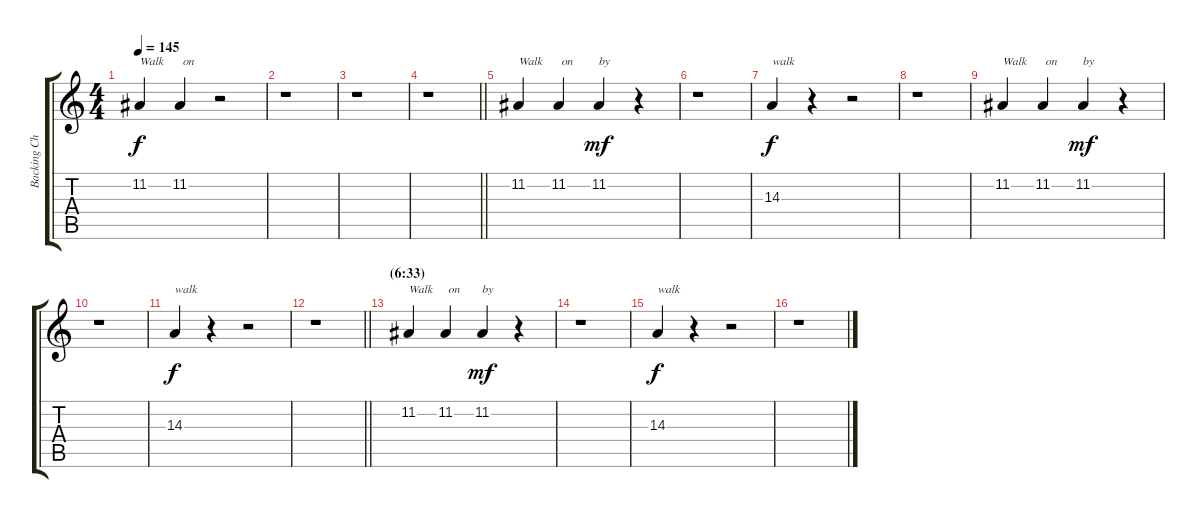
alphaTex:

\track ("Backing Choir" "Backing Ch") {instrument pad4choir}
\staff {score tabs}
\tuning (E4 B3 G3 D3 A2 E2) {hide}
\ts (4 4)
\tempo 145
\clef g2
\ks c
11.2.4{txt "Walk" dy f} 11.2.4{txt " on"} r.2 |
r.1 |
r.1 |
\barLineRight lightlight
r.1 |
11.2.4{txt "Walk"} 11.2.4{txt " on"} 11.2.4{txt "by" dy mf} r.4 |
r.1 |
14.3.4{txt "walk" dy f} r.4 r.2 |
r.1 |
11.2.4{txt "Walk"} 11.2.4{txt " on"} 11.2.4{txt "by" dy mf} r.4 |
r.1 |
14.3.4{txt "walk" dy f} r.4 r.2 |
\barLineRight lightlight
r.1 |
\section ("" "(6:33)")
11.2.4{txt "Walk"} 11.2.4{txt " on"} 11.2.4{txt "by" dy mf} r.4 |
r.1 |
14.3.4{txt "walk" dy f} r.4 r.2 |
r.1
